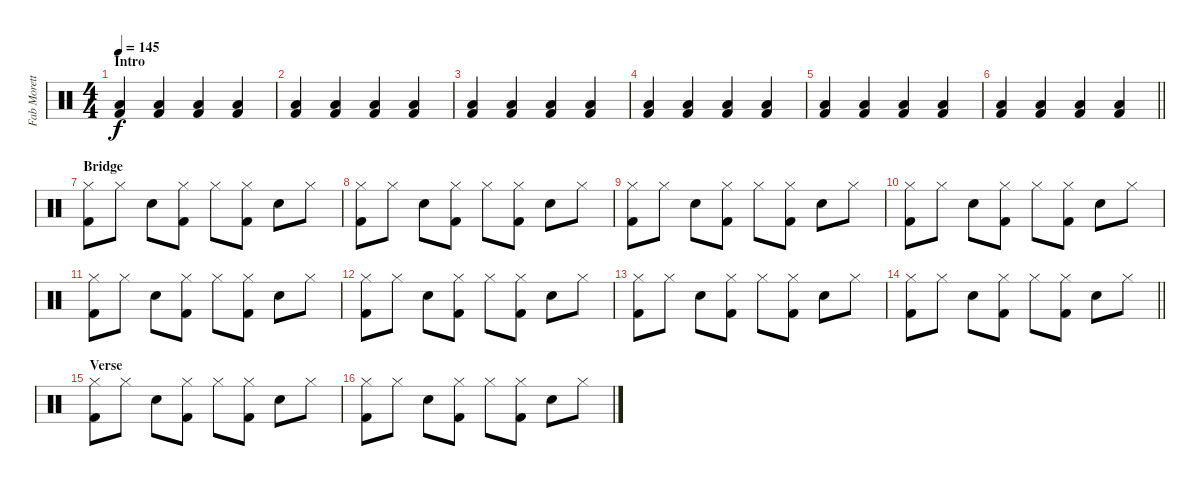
\track ("Fab Moretti" "Fab Morett") {instrument percussion}
\staff {score}
\articulation defaults
\ts (4 4)
\section ("" "Intro")
\tempo 145
\clef neutral
\ks c
("Kick (hit) 2" "Low Floor Tom (hit)").4{dy f} ("Kick (hit) 2" "Low Floor Tom (hit)").4 ("Kick (hit) 2" "Low Floor Tom (hit)").4 ("Kick (hit) 2" "Low Floor Tom (hit)").4 |
("Kick (hit) 2" "Low Floor Tom (hit)").4 ("Kick (hit) 2" "Low Floor Tom (hit)").4 ("Kick (hit) 2" "Low Floor Tom (hit)").4 ("Kick (hit) 2" "Low Floor Tom (hit)").4 |
("Kick (hit) 2" "Low Floor Tom (hit)").4 ("Kick (hit) 2" "Low Floor Tom (hit)").4 ("Kick (hit) 2" "Low Floor Tom (hit)").4 ("Kick (hit) 2" "Low Floor Tom (hit)").4 |
("Kick (hit) 2" "Low Floor Tom (hit)").4 ("Kick (hit) 2" "Low Floor Tom (hit)").4 ("Kick (hit) 2" "Low Floor Tom (hit)").4 ("Kick (hit) 2" "Low Floor Tom (hit)").4 |
("Kick (hit) 2" "Low Floor Tom (hit)").4 ("Kick (hit) 2" "Low Floor Tom (hit)").4 ("Kick (hit) 2" "Low Floor Tom (hit)").4 ("Kick (hit) 2" "Low Floor Tom (hit)").4 |
\barLineRight lightlight
("Kick (hit) 2" "Low Floor Tom (hit)").4 ("Kick (hit) 2" "Low Floor Tom (hit)").4 ("Kick (hit) 2" "Low Floor Tom (hit)").4 ("Kick (hit) 2" "Low Floor Tom (hit)").4 |
\section ("" "Bridge")
("Hi-Hat (closed)" "Kick (hit) 2").8 "Hi-Hat (closed)".8 "Snare (hit) 2".8 ("Hi-Hat (closed)" "Kick (hit) 2").8 "Hi-Hat (closed)".8 ("Hi-Hat (closed)" "Kick (hit) 2").8 "Snare (hit) 2".8 "Hi-Hat (closed)".8 |
("Hi-Hat (closed)" "Kick (hit) 2").8 "Hi-Hat (closed)".8 "Snare (hit) 2".8 ("Hi-Hat (closed)" "Kick (hit) 2").8 "Hi-Hat (closed)".8 ("Hi-Hat (closed)" "Kick (hit) 2").8 "Snare (hit) 2".8 "Hi-Hat (closed)".8 |
("Hi-Hat (closed)" "Kick (hit) 2").8 "Hi-Hat (closed)".8 "Snare (hit) 2".8 ("Hi-Hat (closed)" "Kick (hit) 2").8 "Hi-Hat (closed)".8 ("Hi-Hat (closed)" "Kick (hit) 2").8 "Snare (hit) 2".8 "Hi-Hat (closed)".8 |
("Hi-Hat (closed)" "Kick (hit) 2").8 "Hi-Hat (closed)".8 "Snare (hit) 2".8 ("Hi-Hat (closed)" "Kick (hit) 2").8 "Hi-Hat (closed)".8 ("Hi-Hat (closed)" "Kick (hit) 2").8 "Snare (hit) 2".8 "Hi-Hat (closed)".8 |
("Hi-Hat (closed)" "Kick (hit) 2").8 "Hi-Hat (closed)".8 "Snare (hit) 2".8 ("Hi-Hat (closed)" "Kick (hit) 2").8 "Hi-Hat (closed)".8 ("Hi-Hat (closed)" "Kick (hit) 2").8 "Snare (hit) 2".8 "Hi-Hat (closed)".8 |
("Hi-Hat (closed)" "Kick (hit) 2").8 "Hi-Hat (closed)".8 "Snare (hit) 2".8 ("Hi-Hat (closed)" "Kick (hit) 2").8 "Hi-Hat (closed)".8 ("Hi-Hat (closed)" "Kick (hit) 2").8 "Snare (hit) 2".8 "Hi-Hat (closed)".8 |
("Hi-Hat (closed)" "Kick (hit) 2").8 "Hi-Hat (closed)".8 "Snare (hit) 2".8 ("Hi-Hat (closed)" "Kick (hit) 2").8 "Hi-Hat (closed)".8 ("Hi-Hat (closed)" "Kick (hit) 2").8 "Snare (hit) 2".8 "Hi-Hat (closed)".8 |
\barLineRight lightlight
("Hi-Hat (closed)" "Kick (hit) 2").8 "Hi-Hat (closed)".8 "Snare (hit) 2".8 ("Hi-Hat (closed)" "Kick (hit) 2").8 "Hi-Hat (closed)".8 ("Hi-Hat (closed)" "Kick (hit) 2").8 "Snare (hit) 2".8 "Hi-Hat (closed)".8 |
\section ("" "Verse")
("Hi-Hat (closed)" "Kick (hit) 2").8 "Hi-Hat (closed)".8 "Snare (hit) 2".8 ("Hi-Hat (closed)" "Kick (hit) 2").8 "Hi-Hat (closed)".8 ("Hi-Hat (closed)" "Kick (hit) 2").8 "Snare (hit) 2".8 "Hi-Hat (closed)".8 |
("Hi-Hat (closed)" "Kick (hit) 2").8 "Hi-Hat (closed)".8 "Snare (hit) 2".8 ("Hi-Hat (closed)" "Kick (hit) 2").8 "Hi-Hat (closed)".8 ("Hi-Hat (closed)" "Kick (hit) 2").8 "Snare (hit) 2".8 "Hi-Hat (closed)".8
